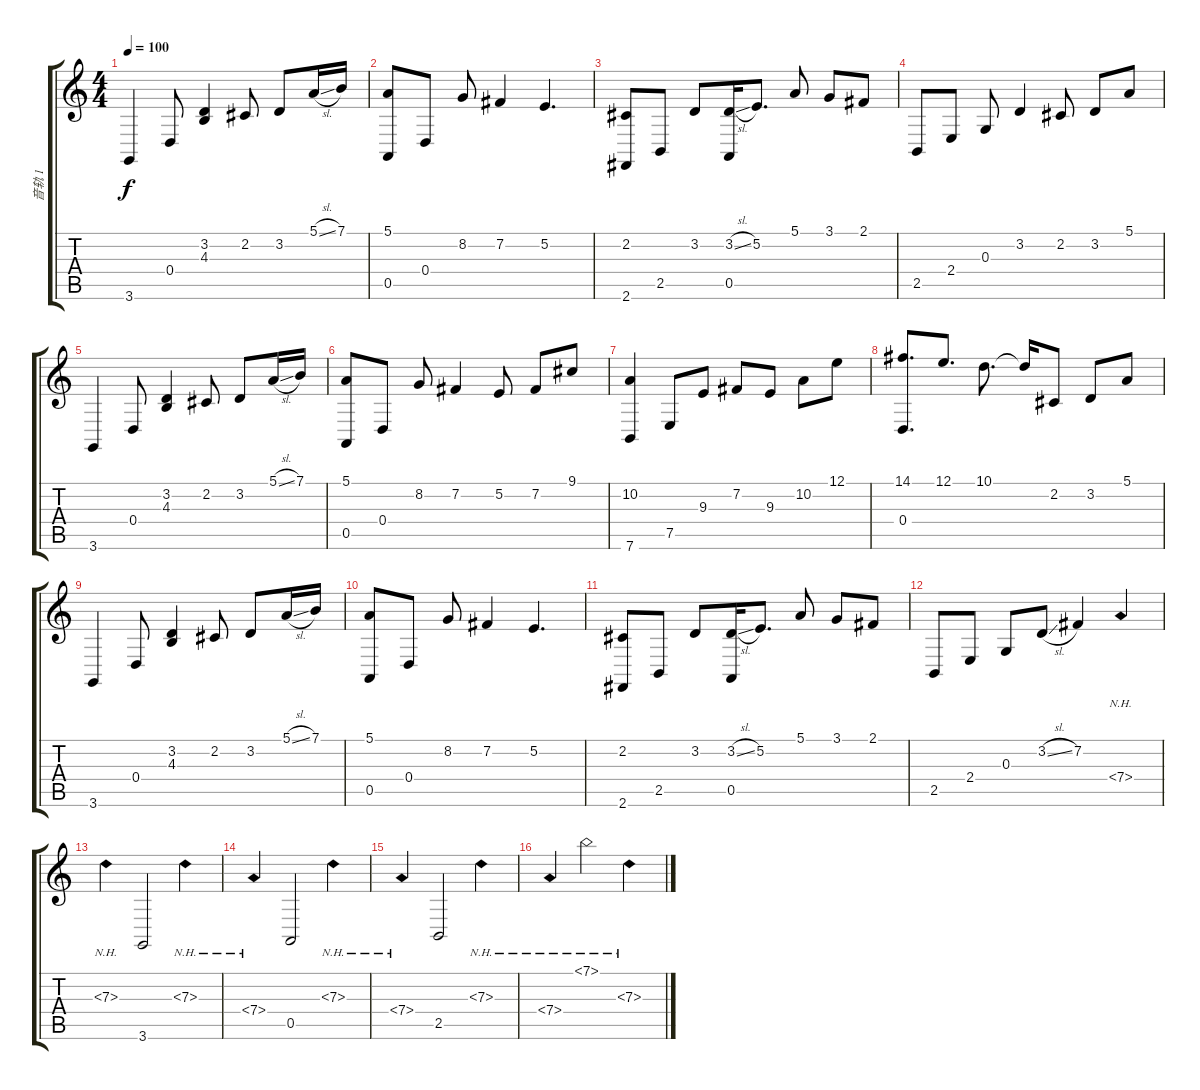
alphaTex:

\track ("音轨 1" "音轨 1") {instrument acousticgrandpiano}
\staff {score tabs}
\tuning (E4 B3 G3 D3 A2 E2) {hide}
\ts (4 4)
\tempo 100
\clef g2
\ks c
3.6.4{dy f} 0.4.8 (3.2 4.3).4 2.2.8 3.2.8 5.1{sl}.16 7.1.16 |
(5.1 0.5).8 0.4.8 8.2.8 7.2.4 5.2.4{d} |
(2.2 2.6).8 2.5.8 3.2.8 (3.2{sl} 0.5).16 5.2.8{d} 5.1.8 3.1.8 2.1.8 |
2.5.8 2.4.8 0.3.8 3.2.4 2.2.8 3.2.8 5.1.8 |
3.6.4 0.4.8 (3.2 4.3).4 2.2.8 3.2.8 5.1{sl}.16 7.1.16 |
(5.1 0.5).8 0.4.8 8.2.8 7.2.4 5.2.8 7.2.8 9.1.8 |
(10.2 7.6).4 7.5.8 9.3.8 7.2.8 9.3.8 10.2.8 12.1.8 |
(14.1 0.4).8{d} 12.1.8{d} 10.1.8{d} 10.1{t}.16 2.2.8 3.2.8 5.1.8 |
3.6.4 0.4.8 (3.2 4.3).4 2.2.8 3.2.8 5.1{sl}.16 7.1.16 |
(5.1 0.5).8 0.4.8 8.2.8 7.2.4 5.2.4{d} |
(2.2 2.6).8 2.5.8 3.2.8 (3.2{sl} 0.5).16 5.2.8{d} 5.1.8 3.1.8 2.1.8 |
2.5.8 2.4.8 0.3.8 3.2{sl}.8 7.2.4 7.4{nh}.4 |
7.3{nh}.4 3.6.2 7.3{nh}.4 |
7.4{nh}.4 0.5.2 7.3{nh}.4 |
7.4{nh}.4 2.5.2 7.3{nh}.4 |
7.4{nh}.4 7.1{nh}.2 7.3{nh}.4
